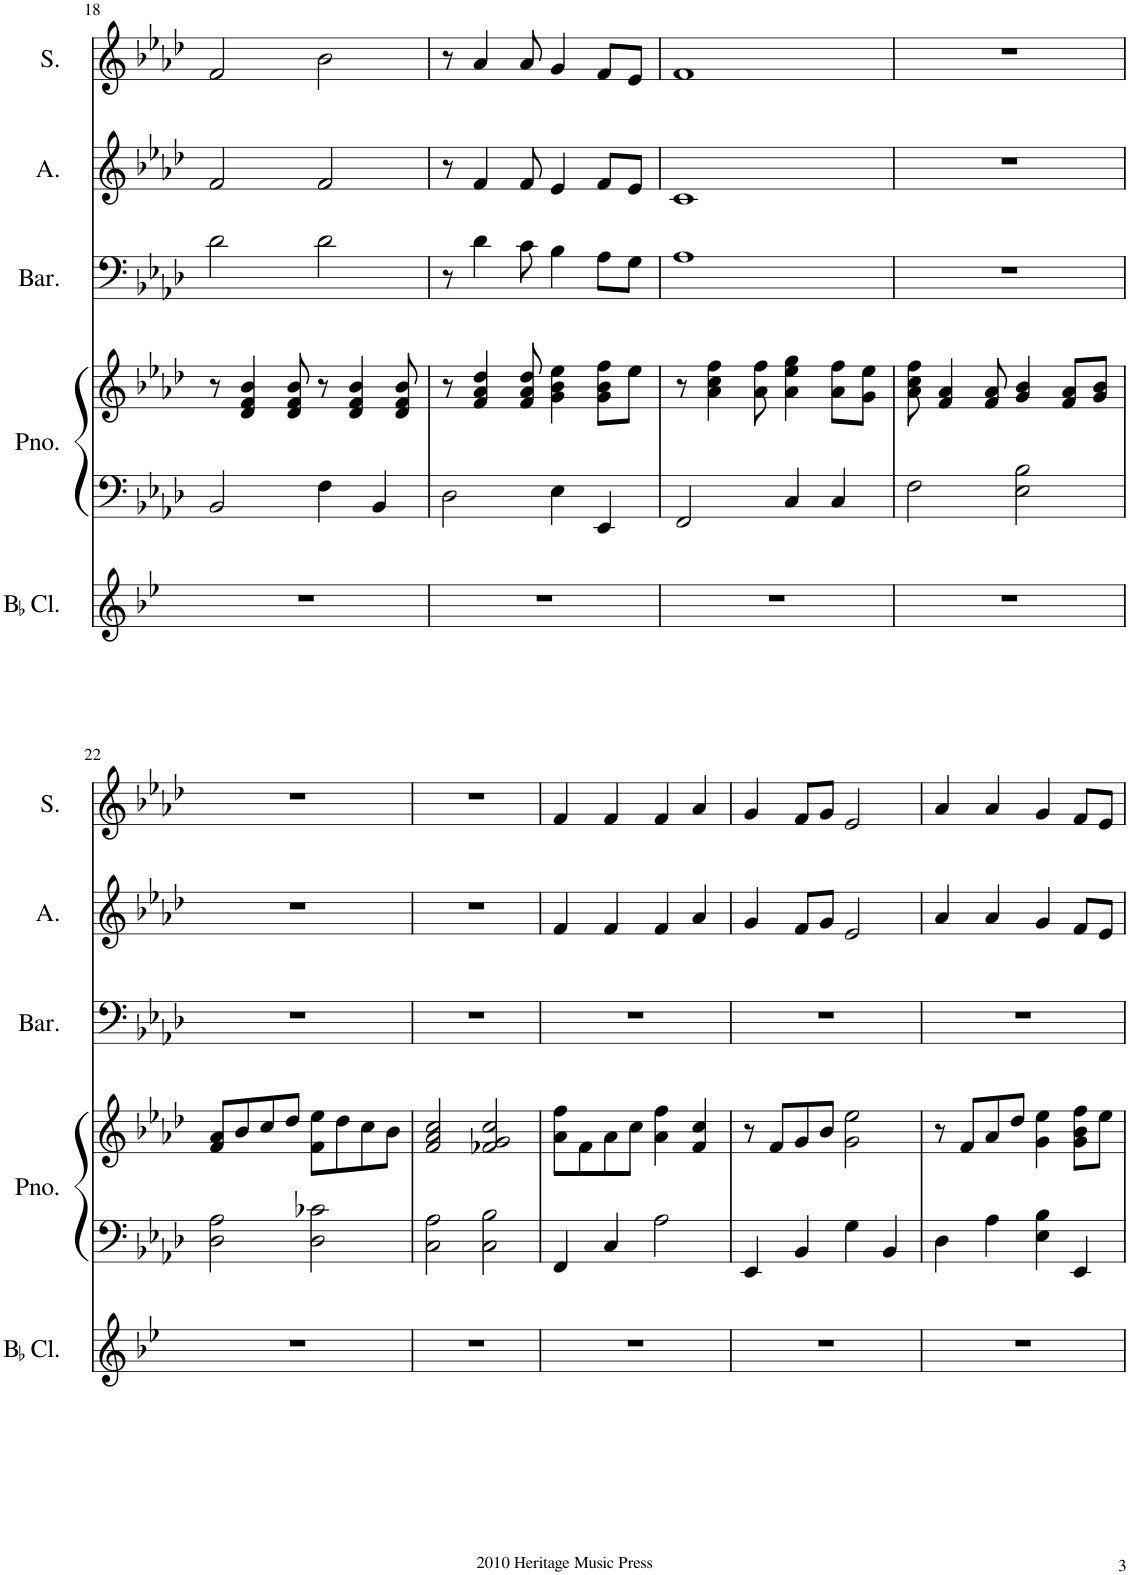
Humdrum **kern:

**kern	**kern	**kern	**kern	**kern	**kern
*part5	*part4	*part4	*part3	*part2	*part1
*staff6	*staff5	*staff4	*staff3	*staff2	*staff1
*I"BaccidentalFlat Clarinet	*I"Piano	*	*I"Baritone	*I"Alto	*I"Soprano
*I'BaccidentalFlat Cl.	*I'Pno.	*	*I'Bar.	*I'A.	*I'S.
!!LO:PB:g=z
*clefG2	*clefF4	*clefG2	*clefF4	*clefG2	*clefG2
*Trd1c2	*	*	*	*	*
*k[b-e-]	*k[b-e-a-d-]	*k[b-e-a-d-]	*k[b-e-a-d-]	*k[b-e-a-d-]	*k[b-e-a-d-]
*M4/4	*M4/4	*M4/4	*M4/4	*M4/4	*M4/4
=18	=18	=18	=18	=18	=18
1r	2BB-/	8r	2d-\	2f/	2f/
.	.	4d-/ 4f/ 4b-/	.	.	.
.	.	8d-/ 8f/ 8b-/	.	.	.
.	4F\	8r	2d-\	2f/	2b-\
.	.	4d-/ 4f/ 4b-/	.	.	.
.	4BB-/	.	.	.	.
.	.	8d-/ 8f/ 8b-/	.	.	.
=19	=19	=19	=19	=19	=19
1r	2D-\	8r	8r	8r	8r
.	.	4f/ 4a-/ 4dd-/	4d-\	4f/	4a-/
.	.	8f/ 8a-/ 8dd-/	8c\	8f/	8a-/
.	4E-\	4g\ 4b-\ 4ee-\	4B-\	4e-/	4g/
.	4EE-/	8g\ 8b-\ 8ff\L	8A-\L	8f/L	8f/L
.	.	8ee-\J	8G\J	8e-/J	8e-/J
=20	=20	=20	=20	=20	=20
1r	2FF/	8r	1A-	1c	1f
.	.	4a-\ 4cc\ 4ff\	.	.	.
.	.	8a-\ 8ff\	.	.	.
.	4C/	4a-\ 4ee-\ 4gg\	.	.	.
.	4C/	8a-\ 8ff\L	.	.	.
.	.	8g\ 8ee-\J	.	.	.
=21	=21	=21	=21	=21	=21
1r	2F\	8a-\ 8cc\ 8ff\	1r	1r	1r
.	.	4f/ 4a-/	.	.	.
.	.	8f/ 8a-/	.	.	.
.	2E-\ 2B-\	4g/ 4b-/	.	.	.
.	.	8f/ 8a-/L	.	.	.
.	.	8g/ 8b-/J	.	.	.
!!LO:LB:g=z
=22	=22	=22	=22	=22	=22
1r	2D-\ 2A-\	8f/ 8a-/L	1r	1r	1r
.	.	8b-/	.	.	.
.	.	8cc/	.	.	.
.	.	8dd-/J	.	.	.
.	2D-\ 2c-X\	8f\ 8ee-\L	.	.	.
.	.	8dd-\	.	.	.
.	.	8cc\	.	.	.
.	.	8b-\J	.	.	.
=23	=23	=23	=23	=23	=23
1r	2C\ 2A-\	2f/ 2a-/ 2cc/	1r	1r	1r
.	2C\ 2B-\	2f-X/ 2g/ 2cc/	.	.	.
=24	=24	=24	=24	=24	=24
1r	4FF/	8a-\ 8ff\L	1r	4f/	4f/
.	.	8f\	.	.	.
.	4C/	8a-\	.	4f/	4f/
.	.	8cc\J	.	.	.
.	2A-\	4a-\ 4ff\	.	4f/	4f/
.	.	4f/ 4cc/	.	4a-/	4a-/
=25	=25	=25	=25	=25	=25
1r	4EE-/	8r	1r	4g/	4g/
.	.	8f/L	.	.	.
.	4BB-/	8g/	.	8f/L	8f/L
.	.	8b-/J	.	8g/J	8g/J
.	4G\	2g\ 2ee-\	.	2e-/	2e-/
.	4BB-/	.	.	.	.
=26	=26	=26	=26	=26	=26
1r	4D-\	8r	1r	4a-/	4a-/
.	.	8f/L	.	.	.
.	4A-\	8a-/	.	4a-/	4a-/
.	.	8dd-/J	.	.	.
.	4E-\ 4B-\	4g\ 4ee-\	.	4g/	4g/
.	4EE-/	8g\ 8b-\ 8ff\L	.	8f/L	8f/L
.	.	8ee-\J	.	8e-/J	8e-/J
=	=	=	=	=	=
*-	*-	*-	*-	*-	*-
